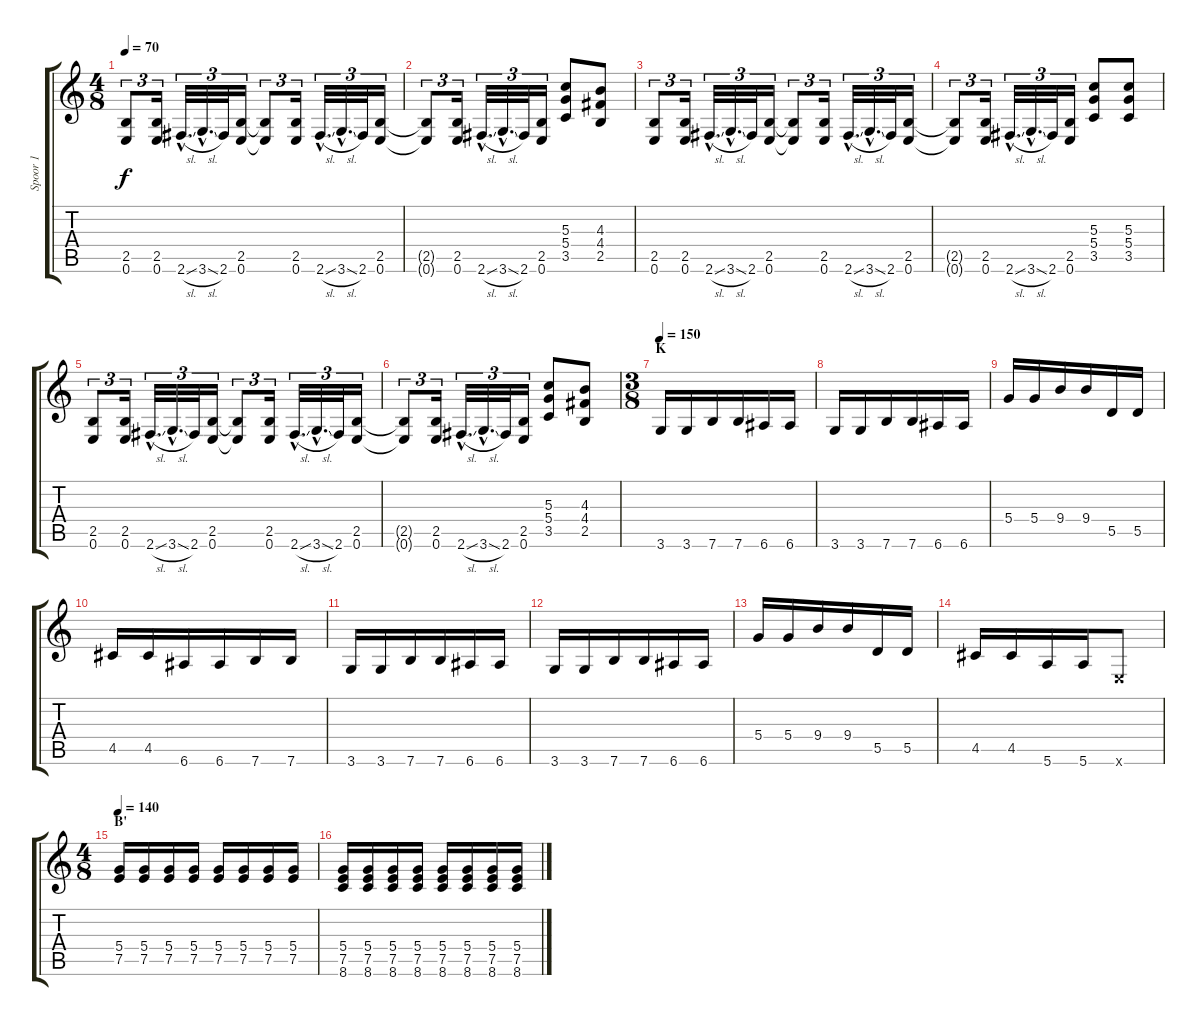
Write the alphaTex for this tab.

\track ("Spoor 1" "Spoor 1") {instrument overdrivenguitar}
\staff {score tabs}
\tuning (E4 B3 G3 D3 A2 E2) {hide}
\ts (4 8)
\tempo 70
\clef g2
\ks c
(2.5 0.6).8{tu (3 2) dy f} (2.5 0.6).16{tu (3 2)} 2.6{sl hac}.32{d tu (3 2)} 3.6{sl hac}.32{d tu (3 2)} 2.6.32{tu (3 2)} (2.5 0.6).16{tu (3 2)} (2.5{t} 0.6{t}).8{tu (3 2)} (2.5 0.6).16{tu (3 2)} 2.6{sl hac}.32{d tu (3 2)} 3.6{sl hac}.32{d tu (3 2)} 2.6.32{tu (3 2)} (2.5 0.6).16{tu (3 2)} |
(2.5{t} 0.6{t}).8{tu (3 2)} (2.5 0.6).16{tu (3 2)} 2.6{sl hac}.32{d tu (3 2)} 3.6{sl hac}.32{d tu (3 2)} 2.6.32{tu (3 2)} (2.5 0.6).16{tu (3 2)} (5.3 5.4 3.5).8 (4.3 4.4 2.5).8 |
(2.5 0.6).8{tu (3 2)} (2.5 0.6).16{tu (3 2)} 2.6{sl hac}.32{d tu (3 2)} 3.6{sl hac}.32{d tu (3 2)} 2.6.32{tu (3 2)} (2.5 0.6).16{tu (3 2)} (2.5{t} 0.6{t}).8{tu (3 2)} (2.5 0.6).16{tu (3 2)} 2.6{sl hac}.32{d tu (3 2)} 3.6{sl hac}.32{d tu (3 2)} 2.6.32{tu (3 2)} (2.5 0.6).16{tu (3 2)} |
(2.5{t} 0.6{t}).8{tu (3 2)} (2.5 0.6).16{tu (3 2)} 2.6{sl hac}.32{d tu (3 2)} 3.6{sl hac}.32{d tu (3 2)} 2.6.32{tu (3 2)} (2.5 0.6).16{tu (3 2)} (5.3 5.4 3.5).8 (5.3 5.4 3.5).8 |
(2.5 0.6).8{tu (3 2)} (2.5 0.6).16{tu (3 2)} 2.6{sl hac}.32{d tu (3 2)} 3.6{sl hac}.32{d tu (3 2)} 2.6.32{tu (3 2)} (2.5 0.6).16{tu (3 2)} (2.5{t} 0.6{t}).8{tu (3 2)} (2.5 0.6).16{tu (3 2)} 2.6{sl hac}.32{d tu (3 2)} 3.6{sl hac}.32{d tu (3 2)} 2.6.32{tu (3 2)} (2.5 0.6).16{tu (3 2)} |
(2.5{t} 0.6{t}).8{tu (3 2)} (2.5 0.6).16{tu (3 2)} 2.6{sl hac}.32{d tu (3 2)} 3.6{sl hac}.32{d tu (3 2)} 2.6.32{tu (3 2)} (2.5 0.6).16{tu (3 2)} (5.3 5.4 3.5).8 (4.3 4.4 2.5).8 |
\ts (3 8)
\section ("" "K")
\tempo 150
3.6.16 3.6.16 7.6.16 7.6.16 6.6.16 6.6.16 |
3.6.16 3.6.16 7.6.16 7.6.16 6.6.16 6.6.16 |
5.4.16 5.4.16 9.4.16 9.4.16 5.5.16 5.5.16 |
4.5.16 4.5.16 6.6.16 6.6.16 7.6.16 7.6.16 |
3.6.16 3.6.16 7.6.16 7.6.16 6.6.16 6.6.16 |
3.6.16 3.6.16 7.6.16 7.6.16 6.6.16 6.6.16 |
5.4.16 5.4.16 9.4.16 9.4.16 5.5.16 5.5.16 |
4.5.16 4.5.16 5.6.16 5.6.16 0.6{x}.8 |
\ts (4 8)
\section ("" "B'")
\tempo 140
(5.4 7.5).16{volume 13} (5.4 7.5).16 (5.4 7.5).16 (5.4 7.5).16 (5.4 7.5).16 (5.4 7.5).16 (5.4 7.5).16 (5.4 7.5).16 |
(5.4 7.5 8.6).16 (5.4 7.5 8.6).16 (5.4 7.5 8.6).16 (5.4 7.5 8.6).16 (5.4 7.5 8.6).16 (5.4 7.5 8.6).16 (5.4 7.5 8.6).16 (5.4 7.5 8.6).16
